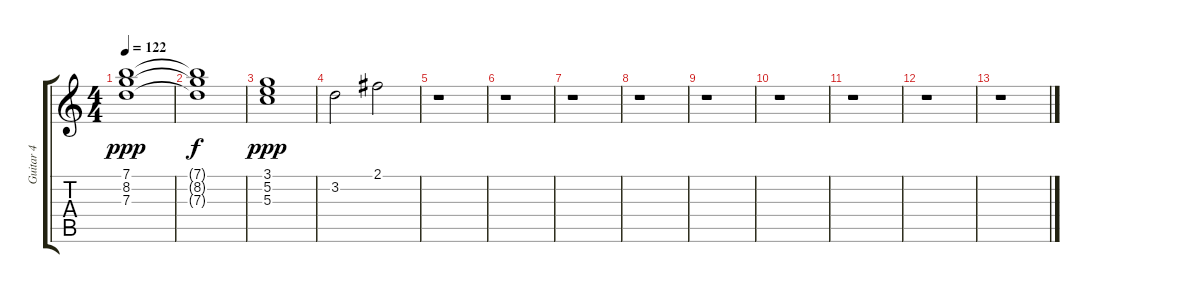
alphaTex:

\track ("Guitar 4" "Guitar 4") {instrument acousticguitarsteel}
\staff {score tabs}
\tuning (E4 B3 G3 D3 A2 E2) {hide}
\ts (4 4)
\tempo 122
\clef g2
\ks c
(7.1 8.2 7.3).1{dy ppp} |
(7.1{t} 8.2{t} 7.3{t}).1{dy f} |
(3.1 5.2 5.3).1{dy ppp} |
3.2.2 2.1.2 |
r.1 |
r.1 |
r.1 |
r.1 |
r.1 |
r.1 |
r.1 |
r.1 |
r.1
